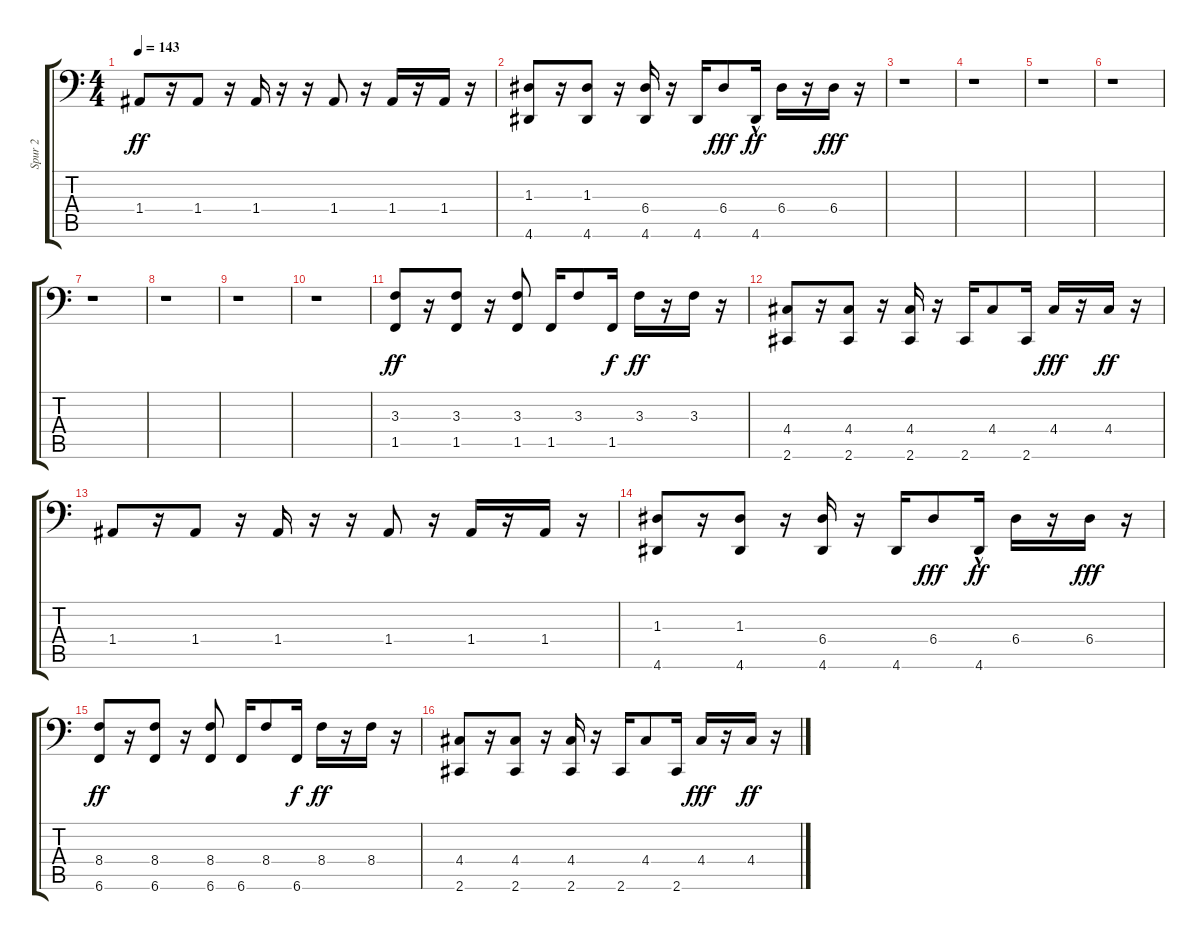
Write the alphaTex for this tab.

\track ("Spur 2" "Spur 2") {instrument synthbass2}
\staff {score tabs}
\tuning (C3 G2 D2 A1 E1 B0) {hide}
\ts (4 4)
\tempo 143
\clef f4
\ks c
1.4.8{dy ff} r.16 1.4.8 r.16 1.4.16 r.16 r.16 1.4.8 r.16 1.4.16 r.16 1.4.16 r.16 |
(1.3 4.6).8 r.16 (1.3 4.6).8 r.16 (6.4 4.6).16 r.16 4.6.16 6.4.8{dy fff} 4.6{hac}.16{dy ff} 6.4.16 r.16 6.4.16{dy fff} r.16 |
r.1 |
r.1 |
r.1 |
r.1 |
r.1 |
r.1 |
r.1 |
r.1 |
(3.3 1.5).8{dy ff} r.16 (3.3 1.5).8 r.16 (3.3 1.5).8 1.5.16 3.3.8 1.5.16{dy f} 3.3.16{dy ff} r.16 3.3.16 r.16 |
(4.4 2.6).8 r.16 (4.4 2.6).8 r.16 (4.4 2.6).16 r.16 2.6.16 4.4.8 2.6.16 4.4.16{dy fff} r.16 4.4.16{dy ff} r.16 |
1.4.8 r.16 1.4.8 r.16 1.4.16 r.16 r.16 1.4.8 r.16 1.4.16 r.16 1.4.16 r.16 |
(1.3 4.6).8 r.16 (1.3 4.6).8 r.16 (6.4 4.6).16 r.16 4.6.16 6.4.8{dy fff} 4.6{hac}.16{dy ff} 6.4.16 r.16 6.4.16{dy fff} r.16 |
(8.4 6.6).8{dy ff} r.16 (8.4 6.6).8 r.16 (8.4 6.6).8 6.6.16 8.4.8 6.6.16{dy f} 8.4.16{dy ff} r.16 8.4.16 r.16 |
(4.4 2.6).8 r.16 (4.4 2.6).8 r.16 (4.4 2.6).16 r.16 2.6.16 4.4.8 2.6.16 4.4.16{dy fff} r.16 4.4.16{dy ff} r.16
